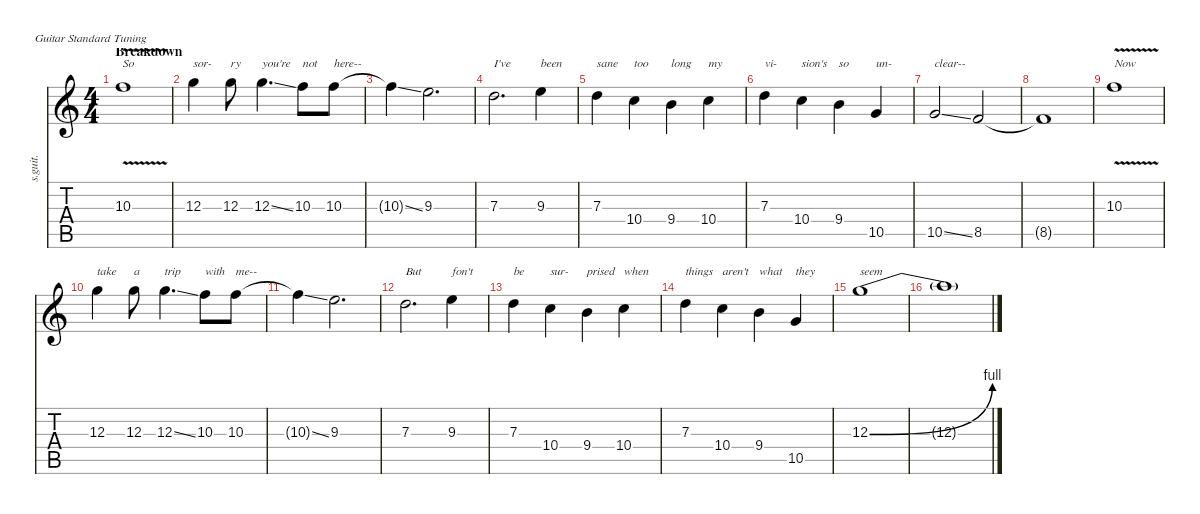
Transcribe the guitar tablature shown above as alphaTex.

\defaultSystemsLayout 4
\hideDynamics
\bracketExtendMode nobrackets
\track ("Matt Shadows (Vocals)" "s.guit.") {instrument oboe}
\staff {score tabs}
\tuning (E4 B3 G3 D3 A2 E2)
\displaytranspose 12
\ts (4 4)
\section ("" "Breakdown")
\tempo (125 hide)
\clef g2
\ks c
10.3{v}.1{txt "So" lyrics (0 "") lyrics (1 "") lyrics (2 "") lyrics (3 "") lyrics (4 "") dy fff} |
12.3.4{txt "sor-" lyrics (0 "") lyrics (1 "") lyrics (2 "") lyrics (3 "") lyrics (4 "")} 12.3.8{txt "ry" lyrics (0 "") lyrics (1 "") lyrics (2 "") lyrics (3 "") lyrics (4 "")} 12.3{ss}.4{d txt "you're" lyrics (0 "") lyrics (1 "") lyrics (2 "") lyrics (3 "") lyrics (4 "")} 10.3.8{txt "not" lyrics (0 "") lyrics (1 "") lyrics (2 "") lyrics (3 "") lyrics (4 "")} 10.3.8{txt "here--" lyrics (0 "") lyrics (1 "") lyrics (2 "") lyrics (3 "") lyrics (4 "")} |
10.3{ss t}.4{lyrics (0 "") lyrics (1 "") lyrics (2 "") lyrics (3 "") lyrics (4 "") dy f} 9.3.2{d lyrics (0 "") lyrics (1 "") lyrics (2 "") lyrics (3 "") lyrics (4 "") dy fff} |
7.3.2{d txt "I've" lyrics (0 "") lyrics (1 "") lyrics (2 "") lyrics (3 "") lyrics (4 "")} 9.3.4{txt "been" lyrics (0 "") lyrics (1 "") lyrics (2 "") lyrics (3 "") lyrics (4 "")} |
7.3.4{txt "sane" lyrics (0 "") lyrics (1 "") lyrics (2 "") lyrics (3 "") lyrics (4 "")} 10.4.4{txt "too" lyrics (0 "") lyrics (1 "") lyrics (2 "") lyrics (3 "") lyrics (4 "")} 9.4.4{txt "long" lyrics (0 "") lyrics (1 "") lyrics (2 "") lyrics (3 "") lyrics (4 "")} 10.4.4{txt "my" lyrics (0 "") lyrics (1 "") lyrics (2 "") lyrics (3 "") lyrics (4 "")} |
7.3.4{txt "vi-" lyrics (0 "") lyrics (1 "") lyrics (2 "") lyrics (3 "") lyrics (4 "")} 10.4.4{txt "sion's" lyrics (0 "") lyrics (1 "") lyrics (2 "") lyrics (3 "") lyrics (4 "")} 9.4.4{txt "so" lyrics (0 "") lyrics (1 "") lyrics (2 "") lyrics (3 "") lyrics (4 "")} 10.5.4{txt "un-" lyrics (0 "") lyrics (1 "") lyrics (2 "") lyrics (3 "") lyrics (4 "")} |
10.5{ss}.2{txt "clear--" lyrics (0 "") lyrics (1 "") lyrics (2 "") lyrics (3 "") lyrics (4 "")} 8.5.2{lyrics (0 "") lyrics (1 "") lyrics (2 "") lyrics (3 "") lyrics (4 "")} |
8.5{t}.1{lyrics (0 "") lyrics (1 "") lyrics (2 "") lyrics (3 "") lyrics (4 "") dy f} |
10.3{v}.1{txt "Now" lyrics (0 "") lyrics (1 "") lyrics (2 "") lyrics (3 "") lyrics (4 "") dy fff} |
12.3.4{txt "take" lyrics (0 "") lyrics (1 "") lyrics (2 "") lyrics (3 "") lyrics (4 "")} 12.3.8{txt "a" lyrics (0 "") lyrics (1 "") lyrics (2 "") lyrics (3 "") lyrics (4 "")} 12.3{ss}.4{d txt "trip" lyrics (0 "") lyrics (1 "") lyrics (2 "") lyrics (3 "") lyrics (4 "")} 10.3.8{txt "with" lyrics (0 "") lyrics (1 "") lyrics (2 "") lyrics (3 "") lyrics (4 "")} 10.3.8{txt "me--" lyrics (0 "") lyrics (1 "") lyrics (2 "") lyrics (3 "") lyrics (4 "")} |
10.3{ss t}.4{lyrics (0 "") lyrics (1 "") lyrics (2 "") lyrics (3 "") lyrics (4 "") dy f} 9.3.2{d lyrics (0 "") lyrics (1 "") lyrics (2 "") lyrics (3 "") lyrics (4 "") dy fff} |
7.3.2{d txt "But" lyrics (0 "") lyrics (1 "") lyrics (2 "") lyrics (3 "") lyrics (4 "")} 9.3.4{txt "fon't" lyrics (0 "") lyrics (1 "") lyrics (2 "") lyrics (3 "") lyrics (4 "")} |
7.3.4{txt "be" lyrics (0 "") lyrics (1 "") lyrics (2 "") lyrics (3 "") lyrics (4 "")} 10.4.4{txt "sur-" lyrics (0 "") lyrics (1 "") lyrics (2 "") lyrics (3 "") lyrics (4 "")} 9.4.4{txt "prised" lyrics (0 "") lyrics (1 "") lyrics (2 "") lyrics (3 "") lyrics (4 "")} 10.4.4{txt "when" lyrics (0 "") lyrics (1 "") lyrics (2 "") lyrics (3 "") lyrics (4 "")} |
7.3.4{txt "things" lyrics (0 "") lyrics (1 "") lyrics (2 "") lyrics (3 "") lyrics (4 "")} 10.4.4{txt "aren't" lyrics (0 "") lyrics (1 "") lyrics (2 "") lyrics (3 "") lyrics (4 "")} 9.4.4{txt "what" lyrics (0 "") lyrics (1 "") lyrics (2 "") lyrics (3 "") lyrics (4 "")} 10.5.4{txt "they" lyrics (0 "") lyrics (1 "") lyrics (2 "") lyrics (3 "") lyrics (4 "")} |
12.3{be (bend 0 0 15 4)}.1{txt "seem" lyrics (0 "") lyrics (1 "") lyrics (2 "") lyrics (3 "") lyrics (4 "")} |
12.3{t}.1{lyrics (0 "") lyrics (1 "") lyrics (2 "") lyrics (3 "") lyrics (4 "") dy f}
